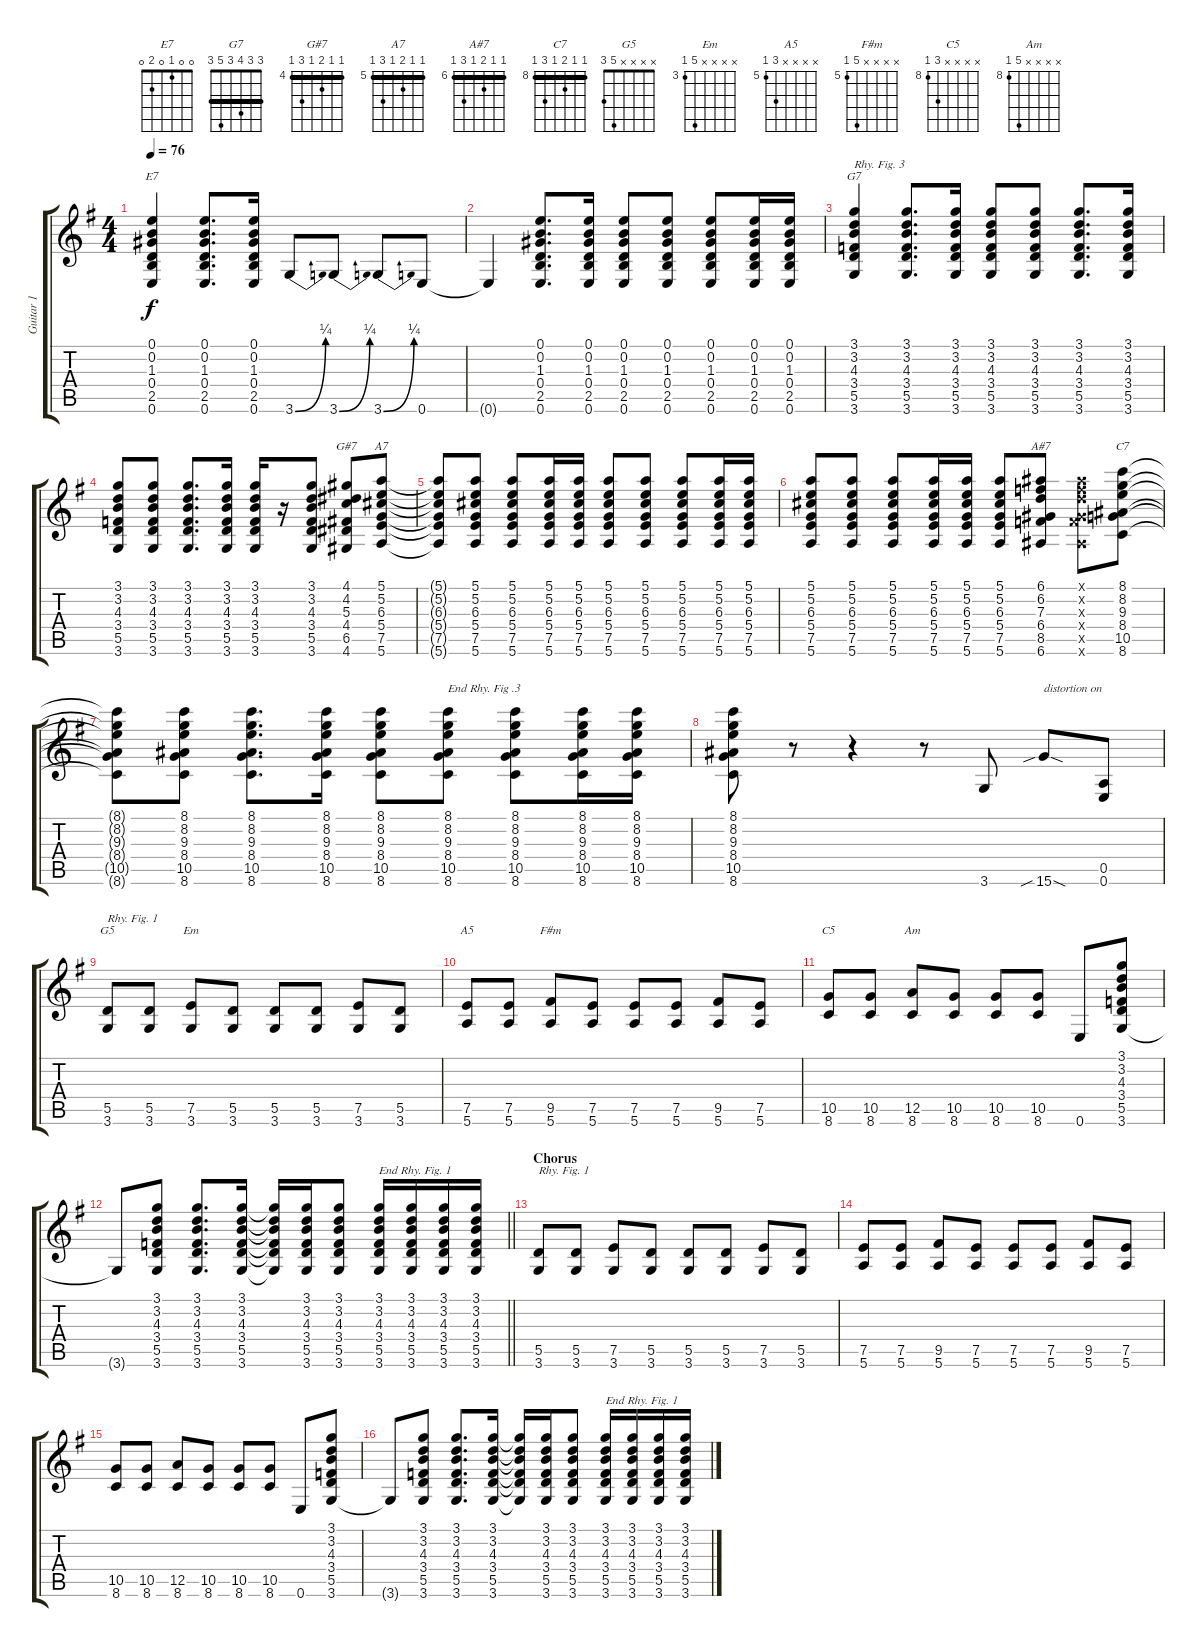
\track ("Guitar 1" "Guitar 1") {instrument electricguitarjazz}
\staff {score tabs}
\tuning (E4 B3 G3 D3 A2 E2) {hide}
\chord ("E7" 0 0 1 0 2 0)
\chord ("G7" 3 3 4 3 5 3) {barre 3}
\chord ("G#7" 4 4 5 4 6 4) {firstfret 4 barre 4}
\chord ("A7" 5 5 6 5 7 5) {firstfret 5 barre 5}
\chord ("A#7" 6 6 7 6 8 6) {firstfret 6 barre 6}
\chord ("C7" 8 8 9 8 10 8) {firstfret 8 barre 8}
\chord ("G5" x x x x 5 3)
\chord ("Em" x x x x 7 3) {firstfret 3}
\chord ("A5" x x x x 7 5) {firstfret 5}
\chord ("F#m" x x x x 9 5) {firstfret 5}
\chord ("C5" x x x x 10 8) {firstfret 8}
\chord ("Am" x x x x 12 8) {firstfret 8}
\ts (4 4)
\tempo 76
\clef g2
\ks eminor
(0.1 0.2 1.3 0.4 2.5 0.6).4{ch "E7" dy f} (0.1 0.2 1.3 0.4 2.5 0.6).8{d} (0.1 0.2 1.3 0.4 2.5 0.6).16 3.6{be (bend 0 0 60 1)}.8 3.6{be (bend 0 0 60 1)}.8 3.6{be (bend 0 0 60 1)}.8 0.6.8 |
0.6{t}.4 (0.1 0.2 1.3 0.4 2.5 0.6).8{d} (0.1 0.2 1.3 0.4 2.5 0.6).16 (0.1 0.2 1.3 0.4 2.5 0.6).8 (0.1 0.2 1.3 0.4 2.5 0.6).8 (0.1 0.2 1.3 0.4 2.5 0.6).8 (0.1 0.2 1.3 0.4 2.5 0.6).16 (0.1 0.2 1.3 0.4 2.5 0.6).16 |
(3.1 3.2 4.3 3.4 5.5 3.6).4{ch "G7" txt "Rhy. Fig. 3"} (3.1 3.2 4.3 3.4 5.5 3.6).8{d} (3.1 3.2 4.3 3.4 5.5 3.6).16 (3.1 3.2 4.3 3.4 5.5 3.6).8 (3.1 3.2 4.3 3.4 5.5 3.6).8 (3.1 3.2 4.3 3.4 5.5 3.6).8{d} (3.1 3.2 4.3 3.4 5.5 3.6).16 |
(3.1 3.2 4.3 3.4 5.5 3.6).8 (3.1 3.2 4.3 3.4 5.5 3.6).8 (3.1 3.2 4.3 3.4 5.5 3.6).8{d} (3.1 3.2 4.3 3.4 5.5 3.6).16 (3.1 3.2 4.3 3.4 5.5 3.6).16 r.16 (3.1 3.2 4.3 3.4 5.5 3.6).8 (4.1 4.2 5.3 4.4 6.5 4.6).8{ch "G#7"} (5.1 5.2 6.3 5.4 7.5 5.6).8{ch "A7"} |
(5.1{t} 5.2{t} 6.3{t} 5.4{t} 7.5{t} 5.6{t}).8 (5.1 5.2 6.3 5.4 7.5 5.6).8 (5.1 5.2 6.3 5.4 7.5 5.6).8 (5.1 5.2 6.3 5.4 7.5 5.6).16 (5.1 5.2 6.3 5.4 7.5 5.6).16 (5.1 5.2 6.3 5.4 7.5 5.6).8 (5.1 5.2 6.3 5.4 7.5 5.6).8 (5.1 5.2 6.3 5.4 7.5 5.6).8 (5.1 5.2 6.3 5.4 7.5 5.6).16 (5.1 5.2 6.3 5.4 7.5 5.6).16 |
(5.1 5.2 6.3 5.4 7.5 5.6).8 (5.1 5.2 6.3 5.4 7.5 5.6).8 (5.1 5.2 6.3 5.4 7.5 5.6).8 (5.1 5.2 6.3 5.4 7.5 5.6).16 (5.1 5.2 6.3 5.4 7.5 5.6).16 (5.1 5.2 6.3 5.4 7.5 5.6).8 (6.1 6.2 7.3 6.4 8.5 6.6).8{ch "A#7"} (6.1{x} 6.2{x} 7.3{x} 6.4{x} 8.5{x} 6.6{x}).8 (8.1 8.2 9.3 8.4 10.5 8.6).8{ch "C7"} |
(8.1{t} 8.2{t} 9.3{t} 8.4{t} 10.5{t} 8.6{t}).8 (8.1 8.2 9.3 8.4 10.5 8.6).8 (8.1 8.2 9.3 8.4 10.5 8.6).8{d} (8.1 8.2 9.3 8.4 10.5 8.6).16 (8.1 8.2 9.3 8.4 10.5 8.6).8 (8.1 8.2 9.3 8.4 10.5 8.6).8{txt "End Rhy. Fig .3"} (8.1 8.2 9.3 8.4 10.5 8.6).8 (8.1 8.2 9.3 8.4 10.5 8.6).16 (8.1 8.2 9.3 8.4 10.5 8.6).16 |
(8.1 8.2 9.3 8.4 10.5 8.6).8 r.8 r.4 r.8 3.6.8{instrument distortionguitar} 15.6{sib sod}.8{txt "distortion on"} (0.5 0.6).8 |
(5.5 3.6).8{ch "G5" txt "Rhy. Fig. 1"} (5.5 3.6).8 (7.5 3.6).8{ch "Em"} (5.5 3.6).8 (5.5 3.6).8 (5.5 3.6).8 (7.5 3.6).8 (5.5 3.6).8 |
(7.5 5.6).8{ch "A5"} (7.5 5.6).8 (9.5 5.6).8{ch "F#m"} (7.5 5.6).8 (7.5 5.6).8 (7.5 5.6).8 (9.5 5.6).8 (7.5 5.6).8 |
(10.5 8.6).8{ch "C5"} (10.5 8.6).8 (12.5 8.6).8{ch "Am"} (10.5 8.6).8 (10.5 8.6).8 (10.5 8.6).8 0.6.8 (3.1 3.2 4.3 3.4 5.5 3.6).8 |
\barLineRight lightlight
3.6{t}.8 (3.1 3.2 4.3 3.4 5.5 3.6).8 (3.1 3.2 4.3 3.4 5.5 3.6).8{d} (3.1 3.2 4.3 3.4 5.5 3.6).16 (3.1{t} 3.2{t} 4.3{t} 3.4{t} 5.5{t} 3.6{t}).16 (3.1 3.2 4.3 3.4 5.5 3.6).16 (3.1 3.2 4.3 3.4 5.5 3.6).8 (3.1 3.2 4.3 3.4 5.5 3.6).16{txt "End Rhy. Fig. 1"} (3.1 3.2 4.3 3.4 5.5 3.6).16 (3.1 3.2 4.3 3.4 5.5 3.6).16 (3.1 3.2 4.3 3.4 5.5 3.6).16 |
\section ("" "Chorus")
(5.5 3.6).8{txt "Rhy. Fig. 1"} (5.5 3.6).8 (7.5 3.6).8 (5.5 3.6).8 (5.5 3.6).8 (5.5 3.6).8 (7.5 3.6).8 (5.5 3.6).8 |
(7.5 5.6).8 (7.5 5.6).8 (9.5 5.6).8 (7.5 5.6).8 (7.5 5.6).8 (7.5 5.6).8 (9.5 5.6).8 (7.5 5.6).8 |
(10.5 8.6).8 (10.5 8.6).8 (12.5 8.6).8 (10.5 8.6).8 (10.5 8.6).8 (10.5 8.6).8 0.6.8 (3.1 3.2 4.3 3.4 5.5 3.6).8 |
3.6{t}.8 (3.1 3.2 4.3 3.4 5.5 3.6).8 (3.1 3.2 4.3 3.4 5.5 3.6).8{d} (3.1 3.2 4.3 3.4 5.5 3.6).16 (3.1{t} 3.2{t} 4.3{t} 3.4{t} 5.5{t} 3.6{t}).16 (3.1 3.2 4.3 3.4 5.5 3.6).16 (3.1 3.2 4.3 3.4 5.5 3.6).8 (3.1 3.2 4.3 3.4 5.5 3.6).16{txt "End Rhy. Fig. 1"} (3.1 3.2 4.3 3.4 5.5 3.6).16 (3.1 3.2 4.3 3.4 5.5 3.6).16 (3.1 3.2 4.3 3.4 5.5 3.6).16
